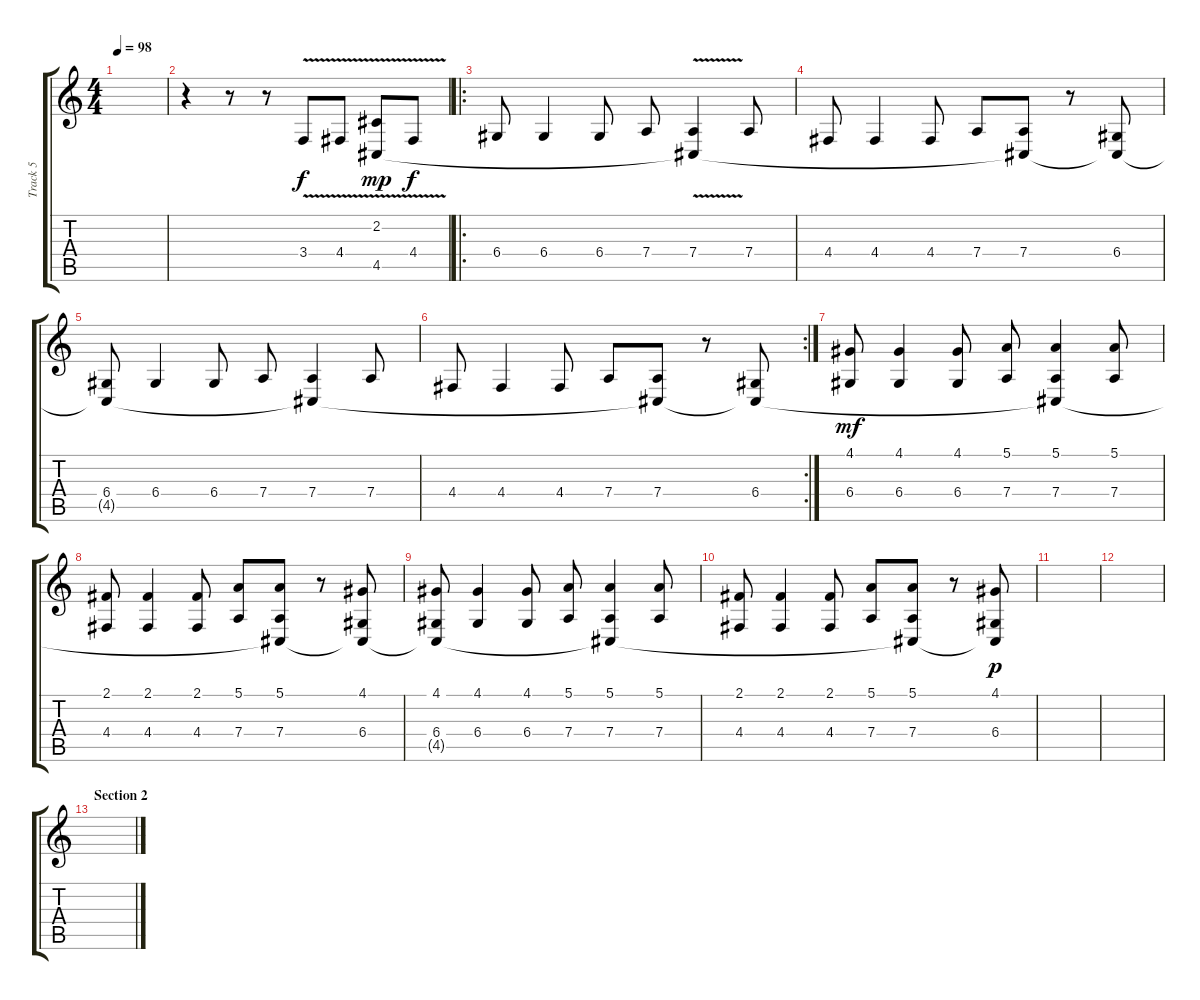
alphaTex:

\track ("Track 5" "Track 5") {instrument pizzicatostrings}
\staff {score tabs}
\tuning (E4 B3 G3 D3 A2 E2) {hide}
\ts (4 4)
\tempo 98
\clef g2
\ks c
|
r.4 r.8 r.8 3.4{v}.8 4.4{v}.8 (2.2 4.5{v}).8{dy mp} 4.4{v}.8{dy f} |
\ro
6.4.8 6.4.4 6.4.8 7.4.8 (7.4 4.5{t}).4 7.4.8 |
4.4.8 4.4.4 4.4.8 7.4.8 (7.4 4.5{t}).8 r.8 (6.4 4.5{t}).8 |
(6.4 4.5{t}).8 6.4.4 6.4.8 7.4.8 (7.4 4.5{t}).4 7.4.8 |
\rc 2
4.4.8 4.4.4 4.4.8 7.4.8 (7.4 4.5{t}).8 r.8 (6.4 4.5{t}).8 |
(4.1 6.4).8{dy mf} (4.1 6.4).4 (4.1 6.4).8 (5.1 7.4).8 (5.1 7.4 4.5{t}).4 (5.1 7.4).8 |
(2.1 4.4).8 (2.1 4.4).4 (2.1 4.4).8 (5.1 7.4).8 (5.1 7.4 4.5{t}).8 r.8 (4.1 6.4 4.5{t}).8 |
(4.1 6.4 4.5{t}).8 (4.1 6.4).4 (4.1 6.4).8 (5.1 7.4).8 (5.1 7.4 4.5{t}).4 (5.1 7.4).8 |
(2.1 4.4).8 (2.1 4.4).4 (2.1 4.4).8 (5.1 7.4).8 (5.1 7.4 4.5{t}).8 r.8 (4.1 6.4 4.5{t}).8{dy p} |
|
|
\section ("" "Section 2")
